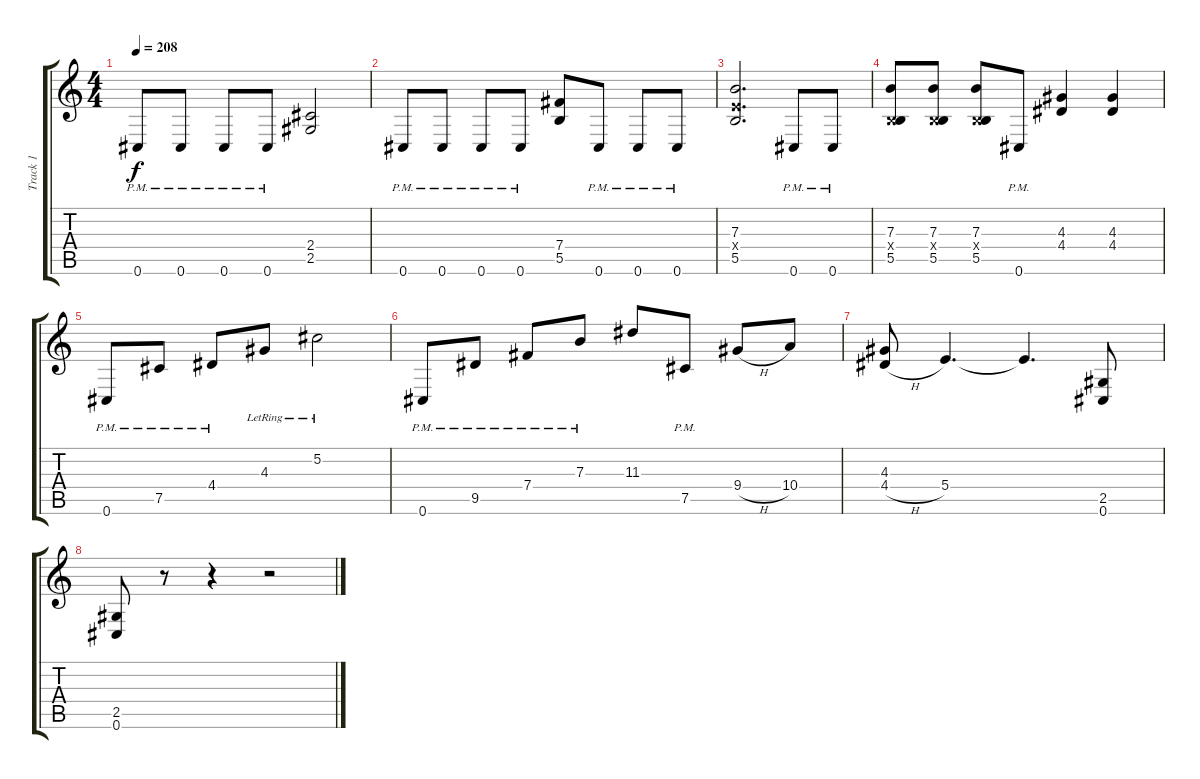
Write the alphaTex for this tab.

\track ("Track 1" "Track 1") {instrument distortionguitar}
\staff {score tabs}
\tuning (Db4 Ab3 E3 B2 Gb2 Db2) {hide}
\ts (4 4)
\tempo 208
\clef g2
\ks c
0.6{pm}.8{dy f} 0.6{pm}.8 0.6{pm}.8 0.6{pm}.8 (2.4 2.5).2 |
0.6{pm}.8 0.6{pm}.8 0.6{pm}.8 0.6{pm}.8 (7.4 5.5).8 0.6{pm}.8 0.6{pm}.8 0.6{pm}.8 |
(7.3 5.4{x} 5.5).2{d} 0.6{pm}.8 0.6{pm}.8 |
(7.3 0.4{x} 5.5).8 (7.3 0.4{x} 5.5).8 (7.3 0.4{x} 5.5).8 0.6{pm}.8 (4.3 4.4).4 (4.3 4.4).4 |
0.6{pm}.8 7.5{pm}.8 4.4{pm}.8 4.3{lr}.8 5.2{lr}.2 |
0.6{pm}.8 9.5{pm}.8 7.4{pm}.8 7.3{pm}.8 11.3.8 7.5{pm}.8 9.4{h}.8 10.4.8 |
(4.3 4.4{h}).8 5.4.4{d} 5.4{t}.4{d} (2.5 0.6).8 |
(2.5 0.6).8 r.8 r.4 r.2
